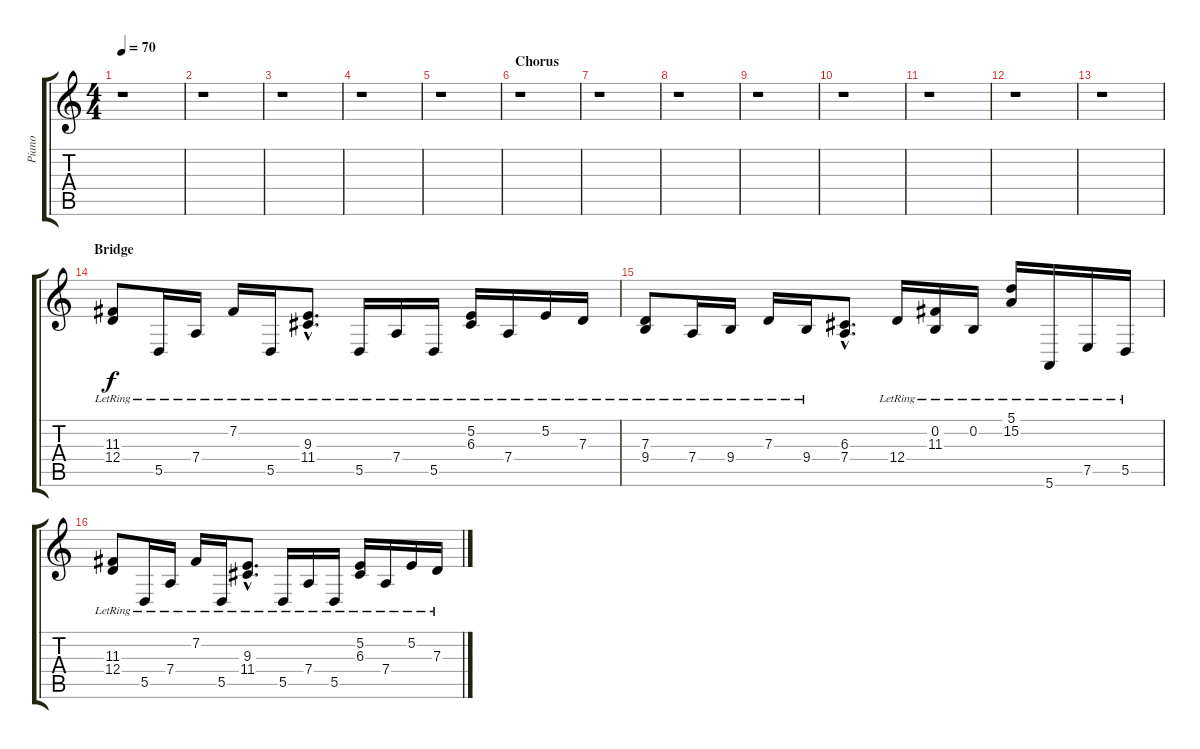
\track ("Piano" "Piano") {instrument acousticgrandpiano}
\staff {score tabs}
\tuning (E4 B3 G3 D3 A2 E2) {hide}
\ts (4 4)
\tempo 70
\clef g2
\ks c
r.1{dy f} |
r.1 |
r.1 |
r.1 |
r.1 |
\section ("" "Chorus")
r.1 |
r.1 |
r.1 |
r.1 |
r.1 |
r.1 |
r.1 |
r.1 |
\section ("" "Bridge")
(11.3{lr} 12.4{lr}).8 5.5{lr}.16 7.4{lr}.16 7.2{lr}.16 5.5{lr}.16 (9.3{hac lr} 11.4{hac lr}).8{d} 5.5{lr}.16 7.4{lr}.16 5.5{lr}.16 (5.2{lr} 6.3{lr}).16 7.4{lr}.16 5.2{lr}.16 7.3{lr}.16 |
(7.3{lr} 9.4{lr}).8 7.4{lr}.16 9.4{lr}.16 7.3{lr}.16 9.4{lr}.16 (6.3{hac} 7.4{hac}).8{d} 12.4{lr}.16 (0.2{lr} 11.3{lr}).16 0.2{lr}.16 (5.1 15.2{lr}).16 5.6{lr}.16 7.5{lr}.16 5.5{lr}.16 |
(11.3{lr} 12.4{lr}).8 5.5{lr}.16 7.4{lr}.16 7.2{lr}.16 5.5{lr}.16 (9.3{hac lr} 11.4{hac lr}).8{d} 5.5{lr}.16 7.4{lr}.16 5.5{lr}.16 (5.2{lr} 6.3{lr}).16 7.4{lr}.16 5.2{lr}.16 7.3{lr}.16
